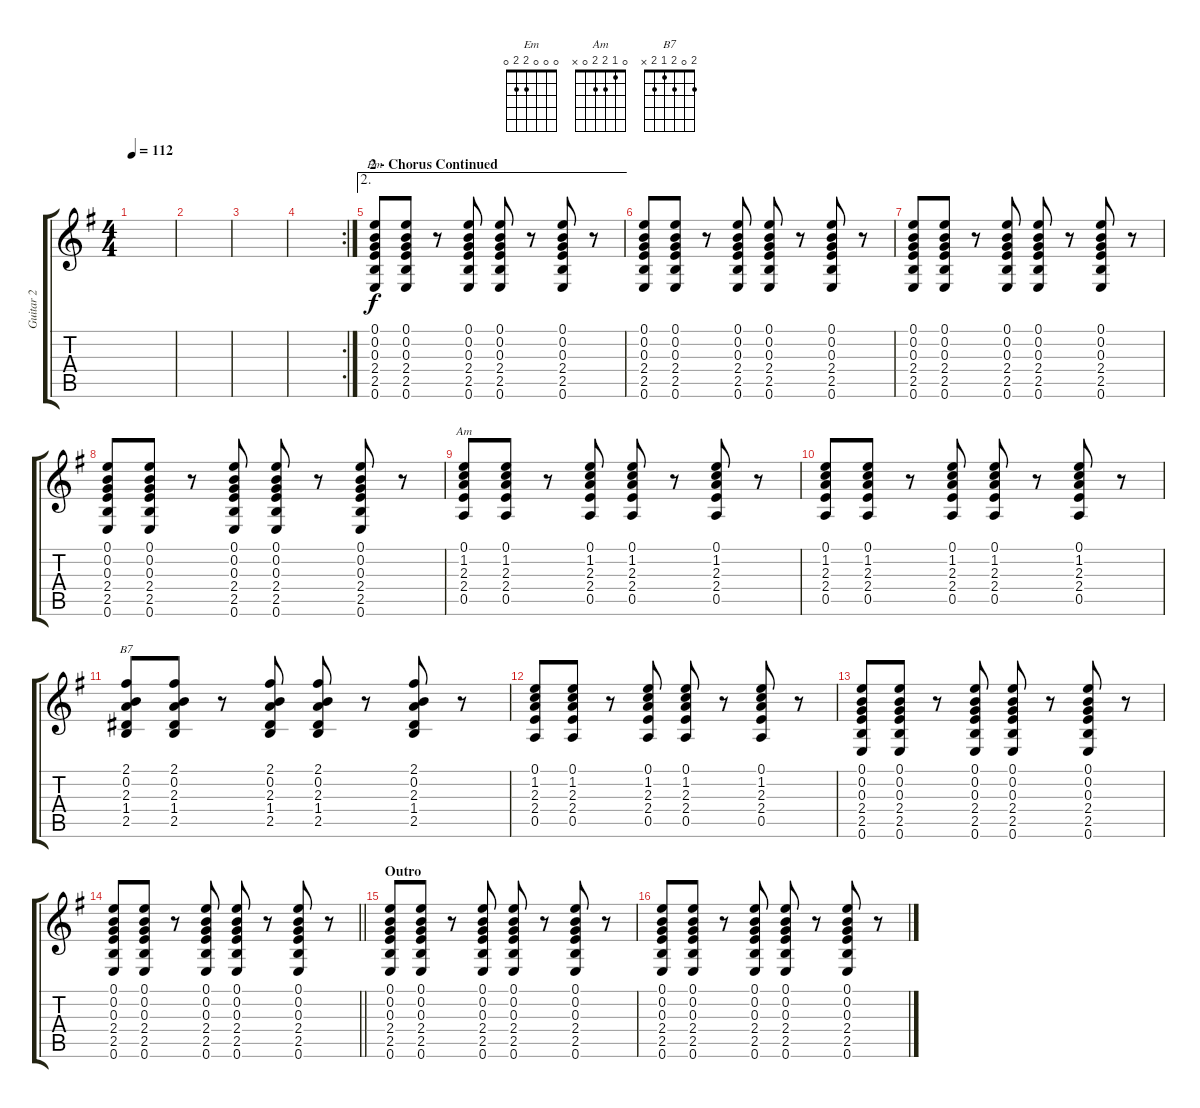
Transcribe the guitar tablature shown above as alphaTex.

\track ("Guitar 2" "Guitar 2") {instrument acousticguitarnylon}
\staff {score tabs}
\tuning (E4 B3 G3 D3 A2 E2) {hide}
\chord ("Em" 0 0 0 2 2 0)
\chord ("Am" 0 1 2 2 0 x)
\chord ("B7" 2 0 2 1 2 x)
\ts (4 4)
\tempo 112
\clef g2
\ks g
|
|
|
\rc 2
|
\ae 2
\section ("" "2 - Chorus Continued")
(0.1 0.2 0.3 2.4 2.5 0.6).8{ch "Em"} (0.1 0.2 0.3 2.4 2.5 0.6).8 r.8 (0.1 0.2 0.3 2.4 2.5 0.6).8 (0.1 0.2 0.3 2.4 2.5 0.6).8 r.8 (0.1 0.2 0.3 2.4 2.5 0.6).8 r.8 |
(0.1 0.2 0.3 2.4 2.5 0.6).8 (0.1 0.2 0.3 2.4 2.5 0.6).8 r.8 (0.1 0.2 0.3 2.4 2.5 0.6).8 (0.1 0.2 0.3 2.4 2.5 0.6).8 r.8 (0.1 0.2 0.3 2.4 2.5 0.6).8 r.8 |
(0.1 0.2 0.3 2.4 2.5 0.6).8 (0.1 0.2 0.3 2.4 2.5 0.6).8 r.8 (0.1 0.2 0.3 2.4 2.5 0.6).8 (0.1 0.2 0.3 2.4 2.5 0.6).8 r.8 (0.1 0.2 0.3 2.4 2.5 0.6).8 r.8 |
(0.1 0.2 0.3 2.4 2.5 0.6).8 (0.1 0.2 0.3 2.4 2.5 0.6).8 r.8 (0.1 0.2 0.3 2.4 2.5 0.6).8 (0.1 0.2 0.3 2.4 2.5 0.6).8 r.8 (0.1 0.2 0.3 2.4 2.5 0.6).8 r.8 |
(0.1 1.2 2.3 2.4 0.5).8{ch "Am"} (0.1 1.2 2.3 2.4 0.5).8 r.8 (0.1 1.2 2.3 2.4 0.5).8 (0.1 1.2 2.3 2.4 0.5).8 r.8 (0.1 1.2 2.3 2.4 0.5).8 r.8 |
(0.1 1.2 2.3 2.4 0.5).8 (0.1 1.2 2.3 2.4 0.5).8 r.8 (0.1 1.2 2.3 2.4 0.5).8 (0.1 1.2 2.3 2.4 0.5).8 r.8 (0.1 1.2 2.3 2.4 0.5).8 r.8 |
(2.1 0.2 2.3 1.4 2.5).8{ch "B7"} (2.1 0.2 2.3 1.4 2.5).8 r.8 (2.1 0.2 2.3 1.4 2.5).8 (2.1 0.2 2.3 1.4 2.5).8 r.8 (2.1 0.2 2.3 1.4 2.5).8 r.8 |
(0.1 1.2 2.3 2.4 0.5).8 (0.1 1.2 2.3 2.4 0.5).8 r.8 (0.1 1.2 2.3 2.4 0.5).8 (0.1 1.2 2.3 2.4 0.5).8 r.8 (0.1 1.2 2.3 2.4 0.5).8 r.8 |
(0.1 0.2 0.3 2.4 2.5 0.6).8 (0.1 0.2 0.3 2.4 2.5 0.6).8 r.8 (0.1 0.2 0.3 2.4 2.5 0.6).8 (0.1 0.2 0.3 2.4 2.5 0.6).8 r.8 (0.1 0.2 0.3 2.4 2.5 0.6).8 r.8 |
\barLineRight lightlight
(0.1 0.2 0.3 2.4 2.5 0.6).8 (0.1 0.2 0.3 2.4 2.5 0.6).8 r.8 (0.1 0.2 0.3 2.4 2.5 0.6).8 (0.1 0.2 0.3 2.4 2.5 0.6).8 r.8 (0.1 0.2 0.3 2.4 2.5 0.6).8 r.8 |
\section ("" "Outro")
(0.1 0.2 0.3 2.4 2.5 0.6).8 (0.1 0.2 0.3 2.4 2.5 0.6).8 r.8 (0.1 0.2 0.3 2.4 2.5 0.6).8 (0.1 0.2 0.3 2.4 2.5 0.6).8 r.8 (0.1 0.2 0.3 2.4 2.5 0.6).8 r.8 |
(0.1 0.2 0.3 2.4 2.5 0.6).8 (0.1 0.2 0.3 2.4 2.5 0.6).8 r.8 (0.1 0.2 0.3 2.4 2.5 0.6).8 (0.1 0.2 0.3 2.4 2.5 0.6).8 r.8 (0.1 0.2 0.3 2.4 2.5 0.6).8 r.8
